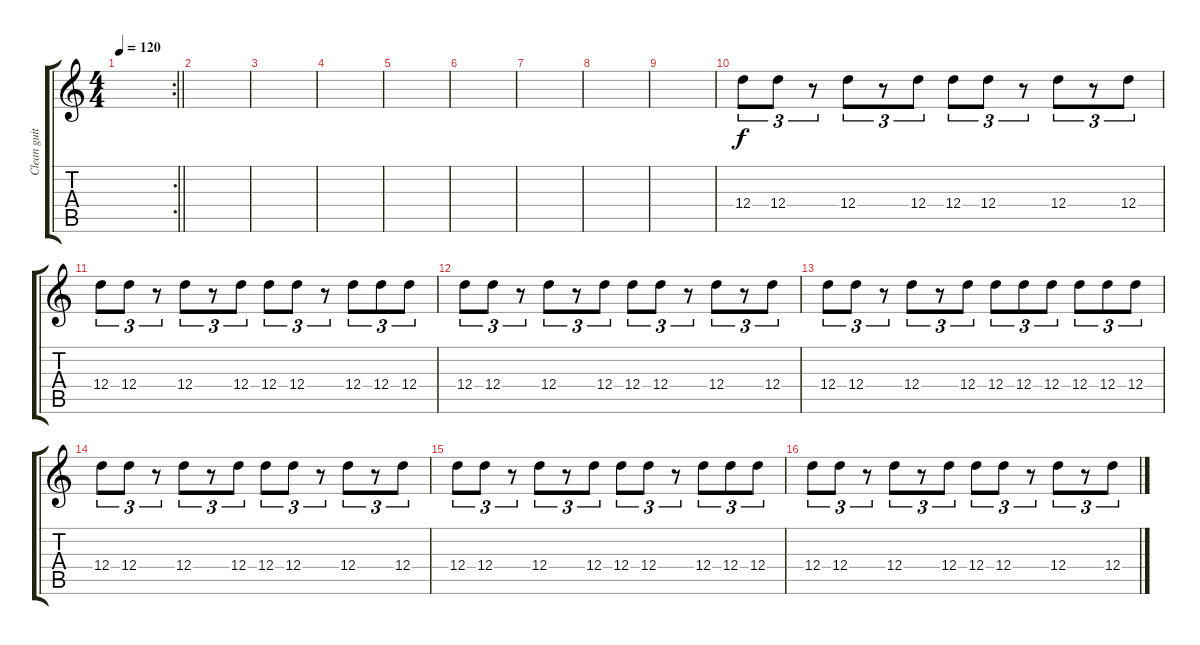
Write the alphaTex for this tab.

\track ("Clean guitar" "Clean guit") {instrument electricguitarclean}
\staff {score tabs}
\tuning (E4 B3 G3 D3 A2 D2) {hide}
\rc 2
\ts (4 4)
\tempo 120
\clef g2
\barLineRight lightlight
\ks c
|
|
|
|
|
|
|
|
|
12.4.8{tu (3 2)} 12.4.8{tu (3 2)} r.8{tu (3 2)} 12.4.8{tu (3 2)} r.8{tu (3 2)} 12.4.8{tu (3 2)} 12.4.8{tu (3 2)} 12.4.8{tu (3 2)} r.8{tu (3 2)} 12.4.8{tu (3 2)} r.8{tu (3 2)} 12.4.8{tu (3 2)} |
12.4.8{tu (3 2)} 12.4.8{tu (3 2)} r.8{tu (3 2)} 12.4.8{tu (3 2)} r.8{tu (3 2)} 12.4.8{tu (3 2)} 12.4.8{tu (3 2)} 12.4.8{tu (3 2)} r.8{tu (3 2)} 12.4.8{tu (3 2)} 12.4.8{tu (3 2)} 12.4.8{tu (3 2)} |
12.4.8{tu (3 2)} 12.4.8{tu (3 2)} r.8{tu (3 2)} 12.4.8{tu (3 2)} r.8{tu (3 2)} 12.4.8{tu (3 2)} 12.4.8{tu (3 2)} 12.4.8{tu (3 2)} r.8{tu (3 2)} 12.4.8{tu (3 2)} r.8{tu (3 2)} 12.4.8{tu (3 2)} |
12.4.8{tu (3 2)} 12.4.8{tu (3 2)} r.8{tu (3 2)} 12.4.8{tu (3 2)} r.8{tu (3 2)} 12.4.8{tu (3 2)} 12.4.8{tu (3 2)} 12.4.8{tu (3 2)} 12.4.8{tu (3 2)} 12.4.8{tu (3 2)} 12.4.8{tu (3 2)} 12.4.8{tu (3 2)} |
12.4.8{tu (3 2)} 12.4.8{tu (3 2)} r.8{tu (3 2)} 12.4.8{tu (3 2)} r.8{tu (3 2)} 12.4.8{tu (3 2)} 12.4.8{tu (3 2)} 12.4.8{tu (3 2)} r.8{tu (3 2)} 12.4.8{tu (3 2)} r.8{tu (3 2)} 12.4.8{tu (3 2)} |
12.4.8{tu (3 2)} 12.4.8{tu (3 2)} r.8{tu (3 2)} 12.4.8{tu (3 2)} r.8{tu (3 2)} 12.4.8{tu (3 2)} 12.4.8{tu (3 2)} 12.4.8{tu (3 2)} r.8{tu (3 2)} 12.4.8{tu (3 2)} 12.4.8{tu (3 2)} 12.4.8{tu (3 2)} |
12.4.8{tu (3 2)} 12.4.8{tu (3 2)} r.8{tu (3 2)} 12.4.8{tu (3 2)} r.8{tu (3 2)} 12.4.8{tu (3 2)} 12.4.8{tu (3 2)} 12.4.8{tu (3 2)} r.8{tu (3 2)} 12.4.8{tu (3 2)} r.8{tu (3 2)} 12.4.8{tu (3 2)}
